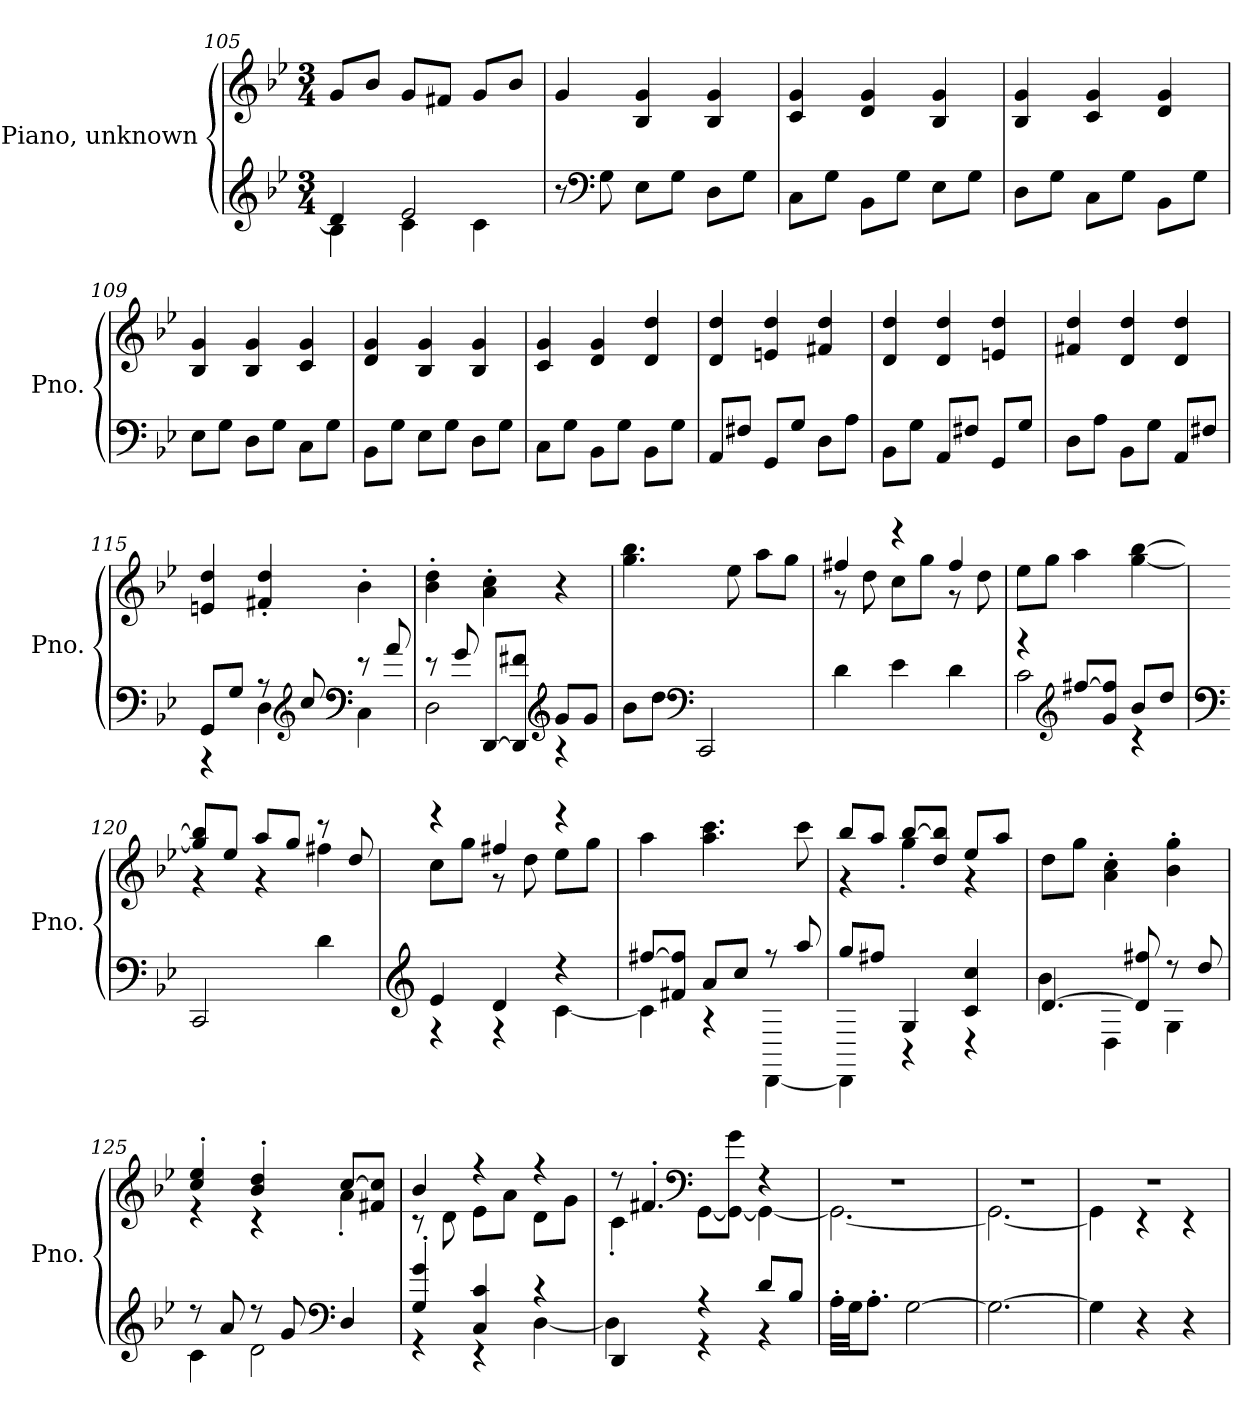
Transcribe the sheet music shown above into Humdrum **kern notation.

**kern	**kern
*part1	*part1
*staff2	*staff1
*I"Piano, unknown	*
*I'Pno.	*
!!LO:LB:g=z
*clefG2	*clefG2
*k[b-e-]	*k[b-e-]
*M3/4	*M3/4
=105	=105
*^	*
4d/]	4B-\	8g/L
.	.	8b-/J
2e-/	4c\	8g/L
.	.	8f#X/J
.	4c\	8g/L
.	.	8b-/J
*v	*v	*
=106	=106
8r	4g/
*clefF4	*
8G\	.
8E-\L	4B-/ 4g/
8G\J	.
8D\L	4B-/ 4g/
8G\J	.
=107	=107
8C\L	4c/ 4g/
8G\J	.
8BB-\L	4d/ 4g/
8G\J	.
8E-\L	4B-/ 4g/
8G\J	.
=108	=108
8D\L	4B-/ 4g/
8G\J	.
8C\L	4c/ 4g/
8G\J	.
8BB-\L	4d/ 4g/
8G\J	.
=109	=109
8E-\L	4B-/ 4g/
8G\J	.
8D\L	4B-/ 4g/
8G\J	.
8C\L	4c/ 4g/
8G\J	.
=110	=110
8BB-\L	4d/ 4g/
8G\J	.
8E-\L	4B-/ 4g/
8G\J	.
8D\L	4B-/ 4g/
8G\J	.
!!LO:PB:g=z
=111	=111
8C\L	4c/ 4g/
8G\J	.
8BB-\L	4d/ 4g/
8G\J	.
8BB-\L	4d/ 4dd/
8G\J	.
=112	=112
8AA/L	4d/ 4dd/
8F#X/J	.
8GG/L	4en/ 4dd/
8G/J	.
8D\L	4f#X/ 4dd/
8A\J	.
=113	=113
8BB-\L	4d/ 4dd/
8G\J	.
8AA/L	4d/ 4dd/
8F#X/J	.
8GG/L	4en/ 4dd/
8G/J	.
=114	=114
8D\L	4f#X/ 4dd/
8A\J	.
8BB-\L	4d/ 4dd/
8G\J	.
8AA/L	4d/ 4dd/
8F#X/J	.
=115	=115
*^	*
8GG/L	4r	4en/ 4dd/
8G/J	.	.
8r	4D\	4f#X/' 4dd/'
*clefG2	*	*
8cc/	.	.
*clefF4	*	*
8r	4C\	4b-'\
8a/	.	.
!!LO:LB:g=z
=116	=116	=116
8r	2D\	4b-\' 4dd\'
8g/	.	.
[8DD/L	.	4a\' 4cc\'
8DD/] 8f#X/J	.	.
*clefG2	*	*
8g/L	4r	4r
8g/J	.	.
*v	*v	*
=117	=117
8b-\L	4.gg\ 4.bb-\
8dd\J	.
*clefF4	*
2CC/	.
.	8ee-\
.	8aa\L
.	8gg\J
=118	=118
*	*^
4d\	4ff#X/	8r
.	.	8dd\
4e-\	4r	8cc\L
.	.	8gg\J
4d\	4ff#/	8r
.	.	8dd\
*	*v	*v
=119	=119
*^	*
4r	2c\	8ee-\L
.	.	8gg\J
*clefG2	*	*
[8ff#X/L	.	4aa\
8g/ 8ff#/]J	.	.
8b-/L	4r	[4gg\ [4bb-\
8dd/J	.	.
*v	*v	*
=120	=120
*clefF4	*
*	*^
2CC/	8gg/] 8bb-/]L	4r
.	8ee-/J	.
.	8aa/L	4r
.	8gg/J	.
4d\	8r	4ff#X\
.	8dd/	.
!!LO:LB:g=z	!!
=121	=121	=121
*clefG2	*	*
*^	*	*
4e-/	4r	4r	8cc\L
.	.	.	8gg\J
4d/	4r	4ff#X/	8r
.	.	.	8dd\
4r	[4c\	4r	8ee-\L
.	.	.	8gg\J
*	*	*v	*v
=122	=122	=122
[8ff#X/L	4c\]	4aa\
8f#X/ 8ff#/]J	.	.
8a/L	4r	4.aa\ 4.ccc\
8cc/J	.	.
8r	[4DD\	.
8aa/	.	8ccc\
=123	=123	=123
*	*	*^
8gg/L	4DD\]	8bb-/L	4r
8ff#X/J	.	8aa/J	.
4G/	4r	[8bb-/L	4gg'\
.	.	8dd/ 8bb-/]J	.
4c/ 4cc/	4r	8ee-/L	4r
.	.	8aa/J	.
*	*	*v	*v
=124	=124	=124
[4.d/	4b-\	8dd\L
.	.	8gg\J
.	4D\	4a\' 4cc\'
8d/] 8ff#X/	.	.
8r	4G\	4b-\' 4gg\'
8dd/	.	.
=125	=125	=125
*	*	*^
8r	4c\	4cc/' 4ee-/'	4r
8a/	.	.	.
8r	2d\	4b-/' 4dd/'	4r
8g/	.	.	.
*clefF4	*	*	*
4D/	.	[8cc/L	4a'\
.	.	8f#X/ 8cc/]J	.
!!LO:LB:g=z	!!
=126	=126	=126	=126
4G/' 4g/'	4r	4b-/	8r
.	.	.	8d\
4C/ 4c/	4r	4r	8e-\L
.	.	.	8a\J
4r	[4D\	4r	8d\L
.	.	.	8g\J
=127	=127	=127	=127
4DD/	4D\]	8r	4c'\
.	.	4.f#X'/	.
*	*	*clefF4	*
4r	4r	.	[8GG\L
.	.	.	8GG\_ 8g\J
8d/L	4r	4r	4GG\_
8B-/J	.	.	.
*v	*v	*	*
=128	=128	=128
32A'\LLL	2.r	2.GG\_
32G\JJ	.	.
8.A'\J	.	.
[2G\	.	.
=129	=129	=129
2.G\_	2.r	2.GG\_
=130	=130	=130
4G\]	2.r	4GG\]
4r	.	4r
4r	.	4r
*	*v	*v
=	=
*-	*-
